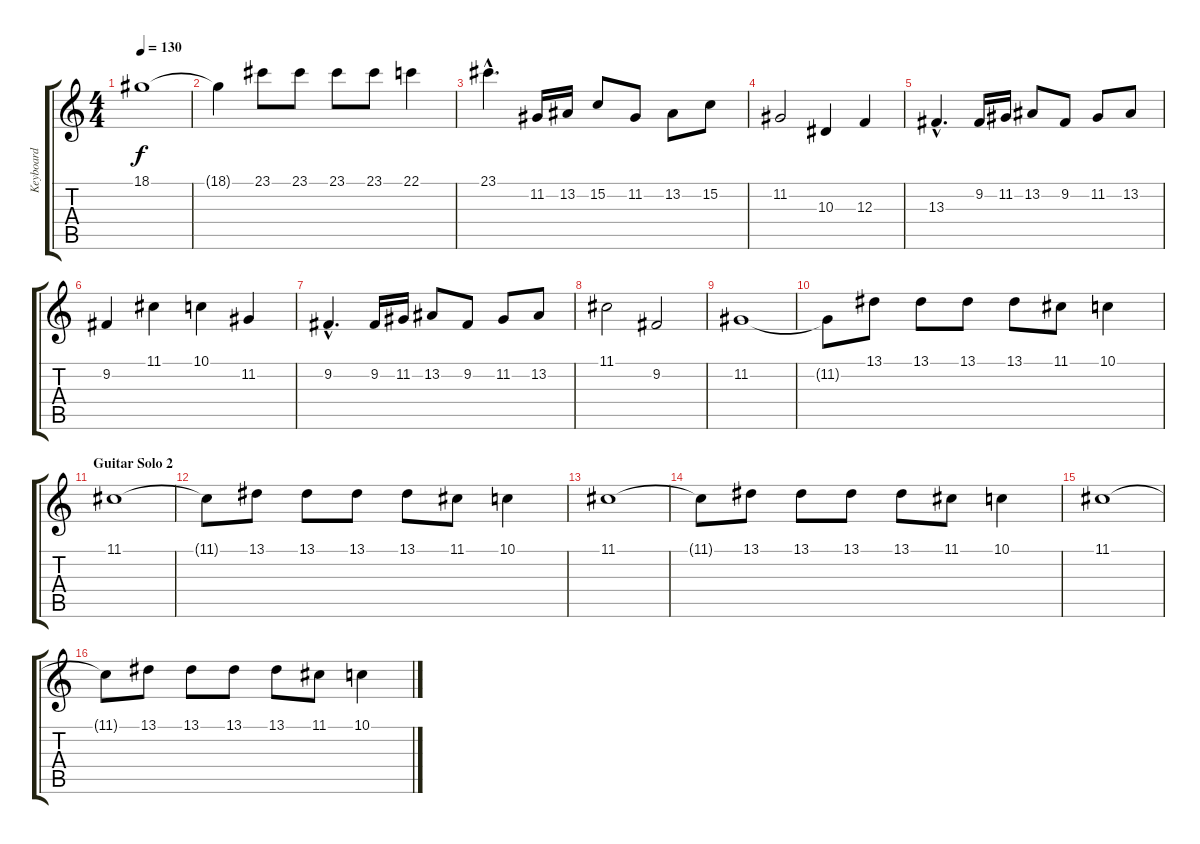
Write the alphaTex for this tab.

\track ("Keyboard" "Keyboard") {instrument brasssection}
\staff {score tabs}
\tuning (D4 A3 F3 C3 G2 D2) {hide}
\ts (4 4)
\tempo 130
\clef g2
\ks c
18.1.1{dy f} |
18.1{t}.4 23.1.8 23.1.8 23.1.8 23.1.8 22.1.4 |
23.1{hac}.4{d} 11.2.16 13.2.16 15.2.8 11.2.8 13.2.8 15.2.8 |
11.2.2 10.3.4 12.3.4 |
13.3{hac}.4{d} 9.2.16 11.2.16 13.2.8 9.2.8 11.2.8 13.2.8 |
9.2.4 11.1.4 10.1.4 11.2.4 |
9.2{hac}.4{d} 9.2.16 11.2.16 13.2.8 9.2.8 11.2.8 13.2.8 |
11.1.2 9.2.2 |
11.2.1 |
11.2{t}.8 13.1.8 13.1.8 13.1.8 13.1.8 11.1.8 10.1.4 |
\section ("" "Guitar Solo 2")
11.1.1 |
11.1{t}.8 13.1.8 13.1.8 13.1.8 13.1.8 11.1.8 10.1.4 |
11.1.1 |
11.1{t}.8 13.1.8 13.1.8 13.1.8 13.1.8 11.1.8 10.1.4 |
11.1.1 |
11.1{t}.8 13.1.8 13.1.8 13.1.8 13.1.8 11.1.8 10.1.4
